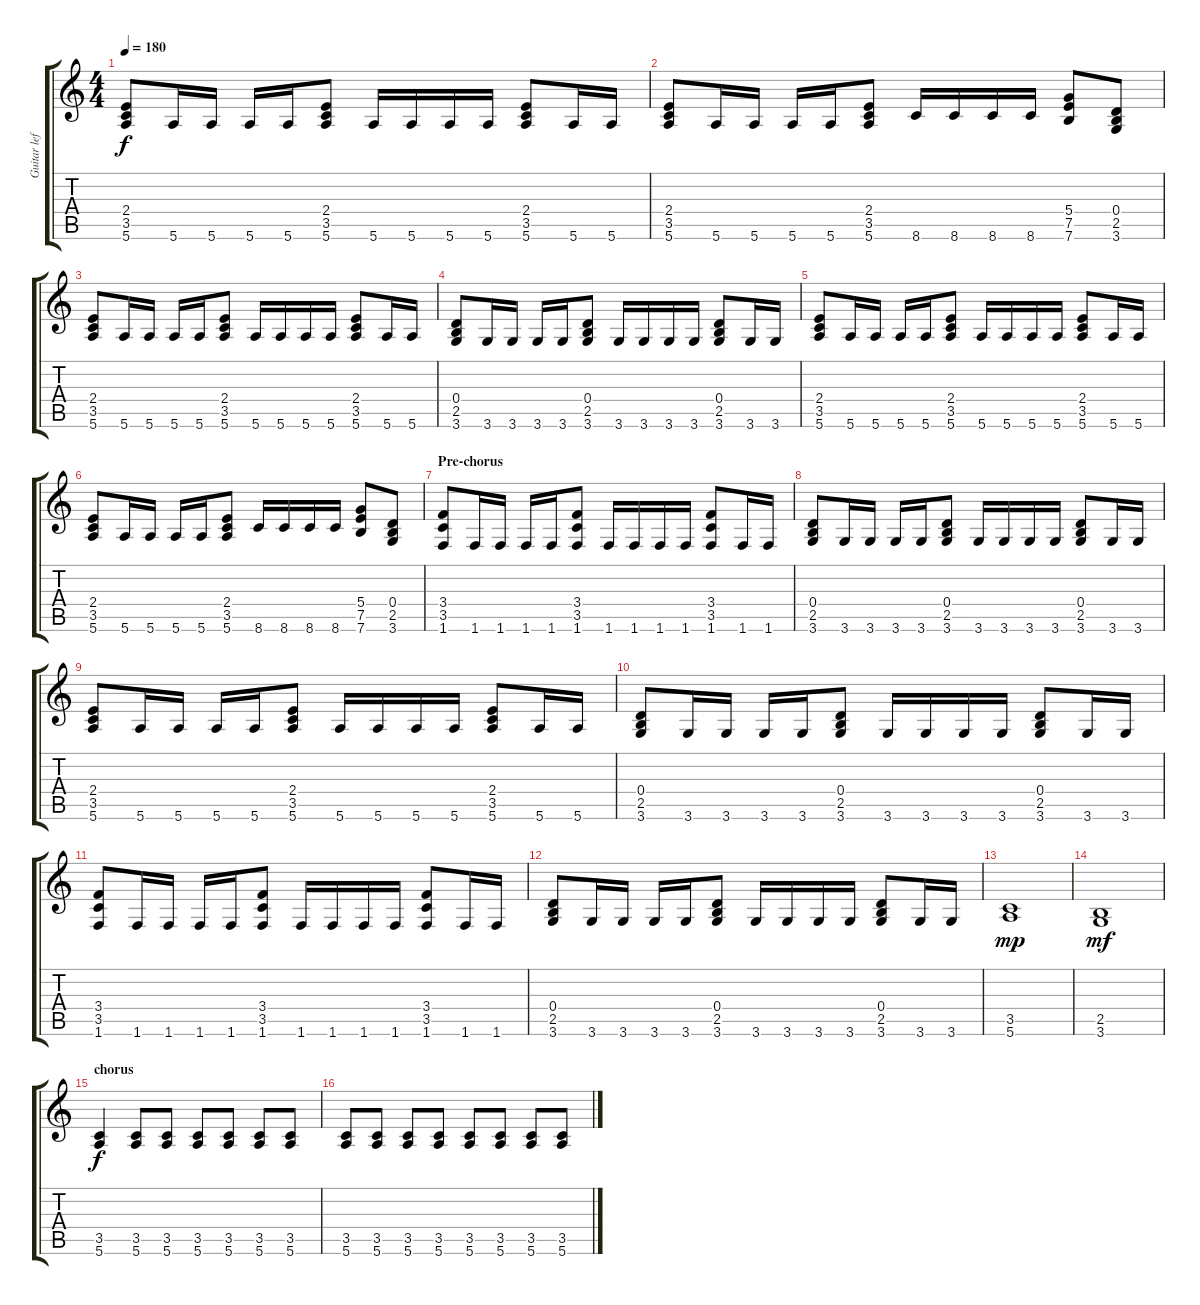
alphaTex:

\track ("Guitar left" "Guitar lef") {instrument distortionguitar}
\staff {score tabs}
\tuning (E4 B3 G3 D3 A2 E2) {hide}
\ts (4 4)
\tempo 180
\clef g2
\ks c
(2.4 3.5 5.6).8{dy f} 5.6.16 5.6.16 5.6.16 5.6.16 (2.4 3.5 5.6).8 5.6.16 5.6.16 5.6.16 5.6.16 (2.4 3.5 5.6).8 5.6.16 5.6.16 |
(2.4 3.5 5.6).8 5.6.16 5.6.16 5.6.16 5.6.16 (2.4 3.5 5.6).8 8.6.16 8.6.16 8.6.16 8.6.16 (5.4 7.5 7.6).8 (0.4 2.5 3.6).8 |
(2.4 3.5 5.6).8 5.6.16 5.6.16 5.6.16 5.6.16 (2.4 3.5 5.6).8 5.6.16 5.6.16 5.6.16 5.6.16 (2.4 3.5 5.6).8 5.6.16 5.6.16 |
(0.4 2.5 3.6).8 3.6.16 3.6.16 3.6.16 3.6.16 (0.4 2.5 3.6).8 3.6.16 3.6.16 3.6.16 3.6.16 (0.4 2.5 3.6).8 3.6.16 3.6.16 |
(2.4 3.5 5.6).8 5.6.16 5.6.16 5.6.16 5.6.16 (2.4 3.5 5.6).8 5.6.16 5.6.16 5.6.16 5.6.16 (2.4 3.5 5.6).8 5.6.16 5.6.16 |
(2.4 3.5 5.6).8 5.6.16 5.6.16 5.6.16 5.6.16 (2.4 3.5 5.6).8 8.6.16 8.6.16 8.6.16 8.6.16 (5.4 7.5 7.6).8 (0.4 2.5 3.6).8 |
\section ("" "Pre-chorus")
(3.4 3.5 1.6).8 1.6.16 1.6.16 1.6.16 1.6.16 (3.4 3.5 1.6).8 1.6.16 1.6.16 1.6.16 1.6.16 (3.4 3.5 1.6).8 1.6.16 1.6.16 |
(0.4 2.5 3.6).8 3.6.16 3.6.16 3.6.16 3.6.16 (0.4 2.5 3.6).8 3.6.16 3.6.16 3.6.16 3.6.16 (0.4 2.5 3.6).8 3.6.16 3.6.16 |
(2.4 3.5 5.6).8 5.6.16 5.6.16 5.6.16 5.6.16 (2.4 3.5 5.6).8 5.6.16 5.6.16 5.6.16 5.6.16 (2.4 3.5 5.6).8 5.6.16 5.6.16 |
(0.4 2.5 3.6).8 3.6.16 3.6.16 3.6.16 3.6.16 (0.4 2.5 3.6).8 3.6.16 3.6.16 3.6.16 3.6.16 (0.4 2.5 3.6).8 3.6.16 3.6.16 |
(3.4 3.5 1.6).8 1.6.16 1.6.16 1.6.16 1.6.16 (3.4 3.5 1.6).8 1.6.16 1.6.16 1.6.16 1.6.16 (3.4 3.5 1.6).8 1.6.16 1.6.16 |
(0.4 2.5 3.6).8 3.6.16 3.6.16 3.6.16 3.6.16 (0.4 2.5 3.6).8 3.6.16 3.6.16 3.6.16 3.6.16 (0.4 2.5 3.6).8 3.6.16 3.6.16 |
(3.5 5.6).1{dy mp} |
(2.5 3.6).1{dy mf} |
\section ("" "chorus")
(3.5 5.6).4{dy f} (3.5 5.6).8 (3.5 5.6).8 (3.5 5.6).8 (3.5 5.6).8 (3.5 5.6).8 (3.5 5.6).8 |
(3.5 5.6).8 (3.5 5.6).8 (3.5 5.6).8 (3.5 5.6).8 (3.5 5.6).8 (3.5 5.6).8 (3.5 5.6).8 (3.5 5.6).8
